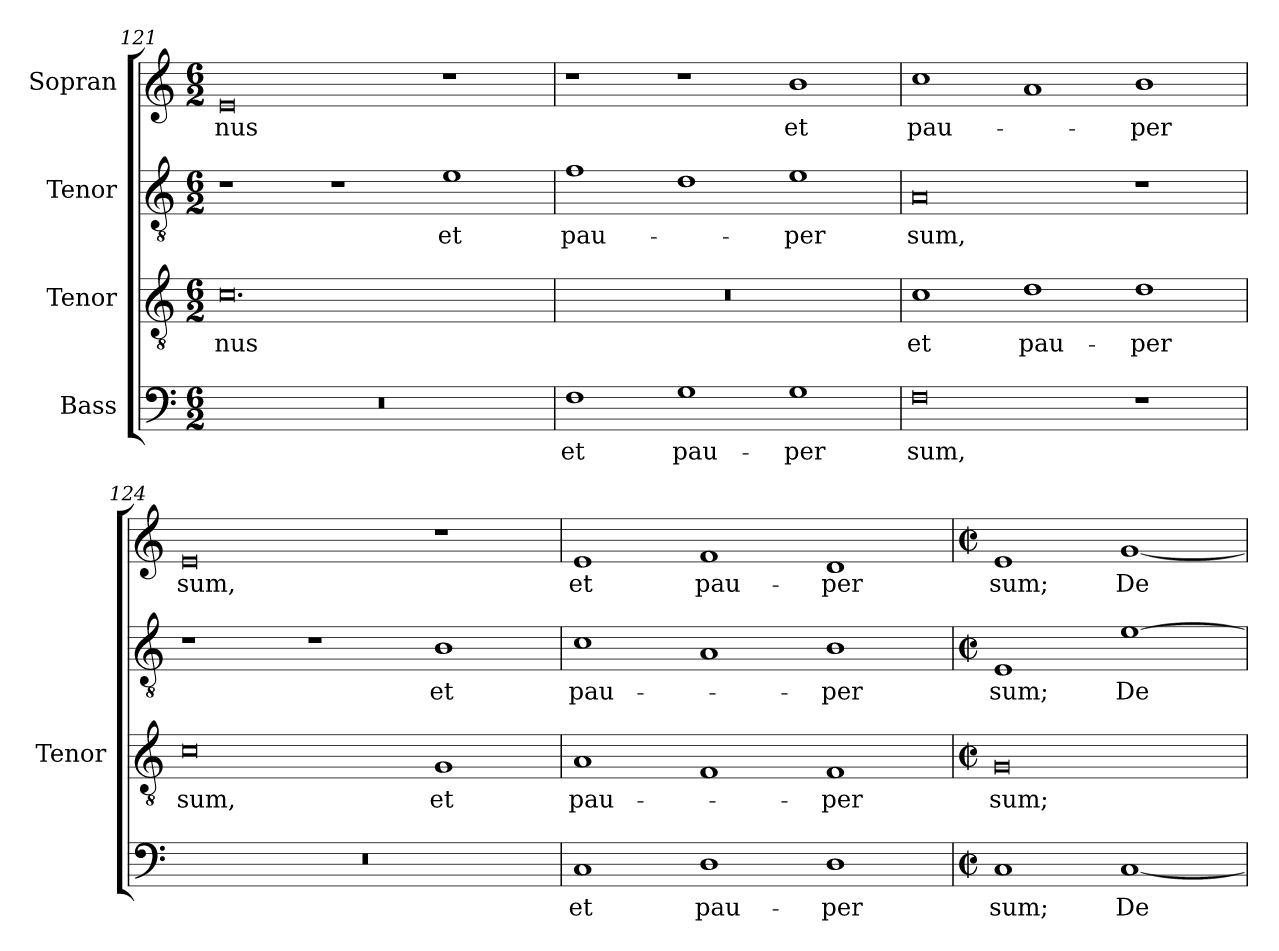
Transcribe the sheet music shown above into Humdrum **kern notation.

**kern	**text	**kern	**text	**kern	**text	**kern	**text
*part4	*part4	*part3	*part3	*part2	*part2	*part1	*part1
*staff4	*staff4	*staff3	*staff3	*staff2	*staff2	*staff1	*staff1
*I"Bass	*	*I"Tenor	*	*I"Tenor	*	*I"Sopran	*
*	*	*I'Tenor	*	*	*	*	*
*clefF4	*	*clefGv2	*	*clefGv2	*	*clefG2	*
*	*	*ITrd7c12	*	*ITrd7c12	*	*	*
*k[]	*	*k[]	*	*k[]	*	*k[]	*
*M6/2	*	*M6/2	*	*M6/2	*	*M6/2	*
=121	=121	=121	=121	=121	=121	=121	=121
!LO:N:vis=1	!	!	!	!	!	!	!
!	!	!	!LO:LY:b:color=#000000	!	!	!	!
!	!	!	!	!	!	!	!LO:LY:b:color=#000000
0.r	.	0.Ci	-nus	1r	.	0ei	-nus
.	.	.	.	1r	.	.	.
!	!	!	!	!	!LO:LY:b:color=#000000	!	!
.	.	.	.	1Ei	et	1r	.
=122	=122	=122	=122	=122	=122	=122	=122
!	!LO:LY:b:color=#000000	!LO:N:vis=1	!	!	!	!	!
!	!	!	!	!	!LO:LY:b:color=#000000	!	!
1Fi	et	0.r	.	1Fi	pau-	1r	.
!	!LO:LY:b:color=#000000	!	!	!	!	!	!
1Gi	pau-	.	.	1Di	.	1r	.
!	!LO:LY:b:color=#000000	!	!	!	!	!	!
!	!	!	!	!	!LO:LY:b:color=#000000	!	!
!	!	!	!	!	!	!	!LO:LY:b:color=#000000
1Gi	-per	.	.	1Ei	-per	1bi	et
=123	=123	=123	=123	=123	=123	=123	=123
!	!LO:LY:b:color=#000000	!	!	!	!	!	!
!	!	!	!LO:LY:b:color=#000000	!	!	!	!
!	!	!	!	!	!LO:LY:b:color=#000000	!	!
!	!	!	!	!	!	!	!LO:LY:b:color=#000000
0Fi	sum,	1Ci	et	0AAi	sum,	1cci	pau-
!	!	!	!LO:LY:b:color=#000000	!	!	!	!
.	.	1Di	pau-	.	.	1ai	.
!	!	!	!LO:LY:b:color=#000000	!	!	!	!
!	!	!	!	!	!	!	!LO:LY:b:color=#000000
1r	.	1Di	-per	1r	.	1bi	-per
!!LO:LB:g=z
=124	=124	=124	=124	=124	=124	=124	=124
!LO:N:vis=1	!	!	!	!	!	!	!
!	!	!	!LO:LY:b:color=#000000	!	!	!	!
!	!	!	!	!	!	!	!LO:LY:b:color=#000000
0.r	.	0Ci	sum,	1r	.	0ei	sum,
.	.	.	.	1r	.	.	.
!	!	!	!LO:LY:b:color=#000000	!	!	!	!
!	!	!	!	!	!LO:LY:b:color=#000000	!	!
.	.	1GGi	et	1BBi	et	1r	.
=125	=125	=125	=125	=125	=125	=125	=125
!	!LO:LY:b:color=#000000	!	!	!	!	!	!
!	!	!	!LO:LY:b:color=#000000	!	!	!	!
!	!	!	!	!	!LO:LY:b:color=#000000	!	!
!	!	!	!	!	!	!	!LO:LY:b:color=#000000
1Ci	et	1AAi	pau-	1Ci	pau-	1ei	et
!	!LO:LY:b:color=#000000	!	!	!	!	!	!
!	!	!	!	!	!	!	!LO:LY:b:color=#000000
1Di	pau-	1FFi	.	1AAi	.	1fi	pau-
!	!LO:LY:b:color=#000000	!	!	!	!	!	!
!	!	!	!LO:LY:b:color=#000000	!	!	!	!
!	!	!	!	!	!LO:LY:b:color=#000000	!	!
!	!	!	!	!	!	!	!LO:LY:b:color=#000000
1Di	-per	1FFi	-per	1BBi	-per	1di	-per
=126	=126	=126	=126	=126	=126	=126	=126
*M2/2	*	*M2/2	*	*M2/2	*	*M2/2	*
*met(c|)	*	*met(c|)	*	*met(c|)	*	*met(c|)	*
!	!LO:LY:b:color=#000000	!	!	!	!	!	!
!	!	!	!LO:LY:b:color=#000000	!	!	!	!
!	!	!	!	!	!LO:LY:b:color=#000000	!	!
!	!	!	!	!	!	!	!LO:LY:b:color=#000000
1Ci	sum;	0GGi	sum;	1EEi	sum;	1ei	sum;
!	!LO:LY:b:color=#000000	!	!	!	!	!	!
!	!	!	!	!	!LO:LY:b:color=#000000	!	!
!	!	!	!	!	!	!	!LO:LY:b:color=#000000
[<1Ci	De-	.	.	[>1Ei	De-	[<1gi	De-
=	=	=	=	=	=	=	=
*-	*-	*-	*-	*-	*-	*-	*-
